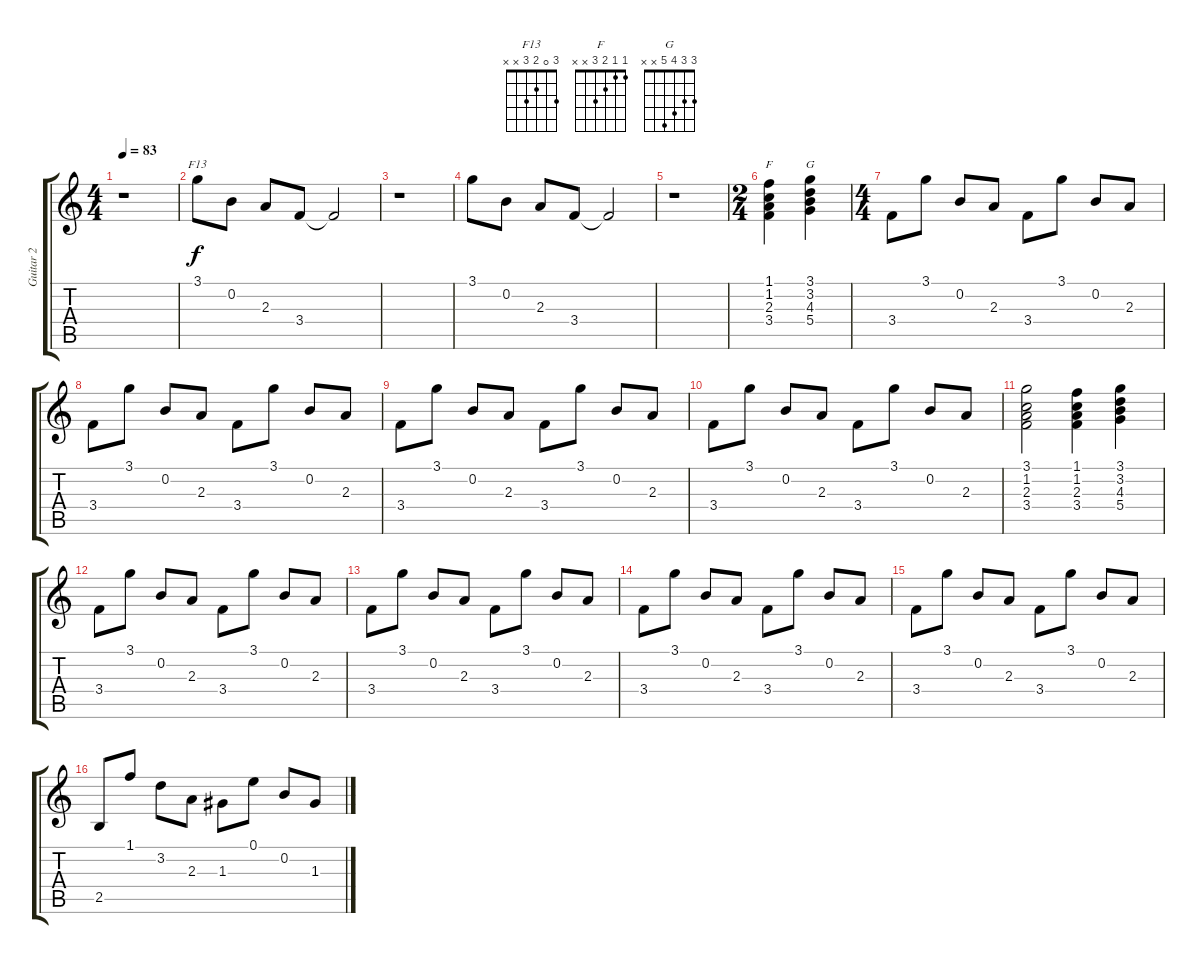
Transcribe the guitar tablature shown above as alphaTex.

\track ("Guitar 2" "Guitar 2") {instrument acousticguitarsteel}
\staff {score tabs}
\tuning (E4 B3 G3 D3 A2 E2) {hide}
\chord ("F13" 3 0 2 3 x x)
\chord ("F" 1 1 2 3 x x)
\chord ("G" 3 3 4 5 x x)
\ts (4 4)
\tempo 83
\clef g2
\ks c
r.1{dy f instrument acousticguitarsteel} |
3.1.8{ch "F13"} 0.2.8 2.3.8 3.4.8 3.4{t}.2 |
r.1 |
3.1.8 0.2.8 2.3.8 3.4.8 3.4{t}.2 |
r.1 |
\ts (2 4)
(1.1 1.2 2.3 3.4).4{ch "F"} (3.1 3.2 4.3 5.4).4{ch "G"} |
\ts (4 4)
3.4.8 3.1.8 0.2.8 2.3.8 3.4.8 3.1.8 0.2.8 2.3.8 |
3.4.8 3.1.8 0.2.8 2.3.8 3.4.8 3.1.8 0.2.8 2.3.8 |
3.4.8 3.1.8 0.2.8 2.3.8 3.4.8 3.1.8 0.2.8 2.3.8 |
3.4.8 3.1.8 0.2.8 2.3.8 3.4.8 3.1.8 0.2.8 2.3.8 |
(3.1 1.2 2.3 3.4).2 (1.1 1.2 2.3 3.4).4 (3.1 3.2 4.3 5.4).4 |
3.4.8 3.1.8 0.2.8 2.3.8 3.4.8 3.1.8 0.2.8 2.3.8 |
3.4.8 3.1.8 0.2.8 2.3.8 3.4.8 3.1.8 0.2.8 2.3.8 |
3.4.8 3.1.8 0.2.8 2.3.8 3.4.8 3.1.8 0.2.8 2.3.8 |
3.4.8 3.1.8 0.2.8 2.3.8 3.4.8 3.1.8 0.2.8 2.3.8 |
2.5.8 1.1.8 3.2.8 2.3.8 1.3.8 0.1.8 0.2.8 1.3.8
